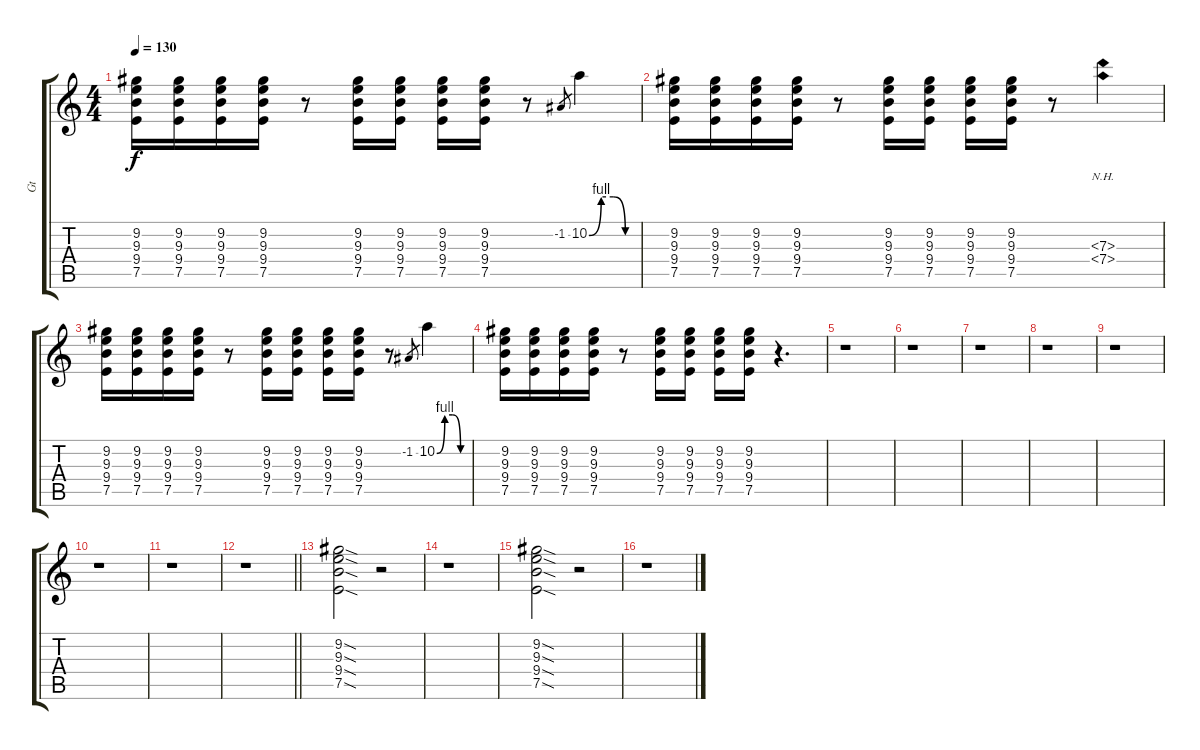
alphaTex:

\track ("Gt" "Gt") {instrument distortionguitar}
\staff {score tabs}
\tuning (E4 B3 G3 D3 A2 E2) {hide}
\ts (4 4)
\tempo 130
\clef g2
\ks c
(9.2 9.3 9.4 7.5).16{dy f} (9.2 9.3 9.4 7.5).16 (9.2 9.3 9.4 7.5).16 (9.2 9.3 9.4 7.5).16 r.8 (9.2 9.3 9.4 7.5).16 (9.2 9.3 9.4 7.5).16 (9.2 9.3 9.4 7.5).16 (9.2 9.3 9.4 7.5).16 r.8 -1.2.8{gr} 10.2{be (custom 0 0 15 4 30 4 45 0 60 0)}.4 |
(9.2 9.3 9.4 7.5).16 (9.2 9.3 9.4 7.5).16 (9.2 9.3 9.4 7.5).16 (9.2 9.3 9.4 7.5).16 r.8 (9.2 9.3 9.4 7.5).16 (9.2 9.3 9.4 7.5).16 (9.2 9.3 9.4 7.5).16 (9.2 9.3 9.4 7.5).16 r.8 (7.3{nh} 7.4{nh}).4 |
(9.2 9.3 9.4 7.5).16 (9.2 9.3 9.4 7.5).16 (9.2 9.3 9.4 7.5).16 (9.2 9.3 9.4 7.5).16 r.8 (9.2 9.3 9.4 7.5).16 (9.2 9.3 9.4 7.5).16 (9.2 9.3 9.4 7.5).16 (9.2 9.3 9.4 7.5).16 r.8 -1.2.8{gr} 10.2{be (custom 0 0 15 4 30 4 45 0 60 0)}.4 |
(9.2 9.3 9.4 7.5).16 (9.2 9.3 9.4 7.5).16 (9.2 9.3 9.4 7.5).16 (9.2 9.3 9.4 7.5).16 r.8 (9.2 9.3 9.4 7.5).16 (9.2 9.3 9.4 7.5).16 (9.2 9.3 9.4 7.5).16 (9.2 9.3 9.4 7.5).16 r.4{d} |
r.1 |
r.1 |
r.1 |
r.1 |
r.1 |
r.1 |
r.1 |
\barLineRight lightlight
r.1 |
(9.2{sod} 9.3{sod} 9.4{sod} 7.5{sod}).2 r.2 |
r.1 |
(9.2{sod} 9.3{sod} 9.4{sod} 7.5{sod}).2 r.2 |
r.1
